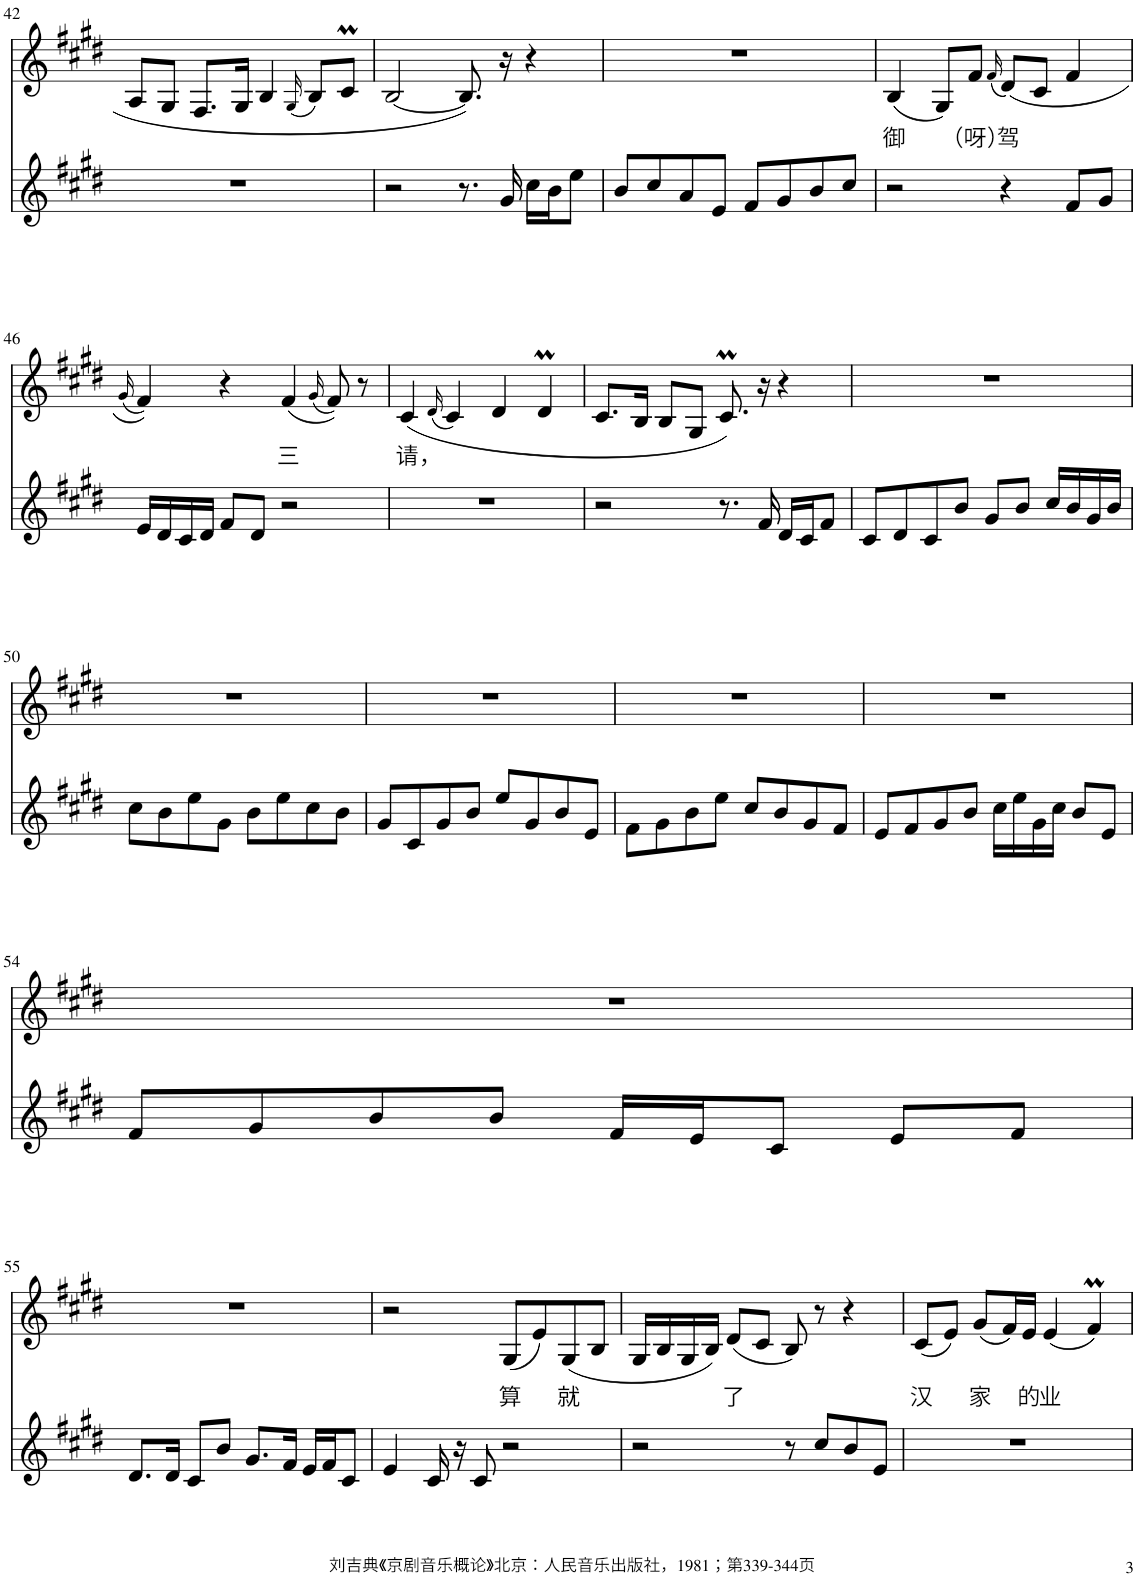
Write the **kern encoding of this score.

**kern	**kern	**text
*part2	*part1	*part1
*staff2	*staff1	*staff1
*I"Piano	*I"Piano	*
*I'Pno	*I'Pno	*
!!LO:PB:g=z
*clefG2	*clefG2	*
*k[f#c#g#d#]	*k[f#c#g#d#]	*
*M4/4	*M4/4	*
=42	=42	=42
1r	8A/L	.
.	8G#/J	.
.	8.F#/L	.
.	16G#/Jk	.
.	4B/	.
.	(16qG#/	.
.	8B/L)	.
.	8c#M/J	.
=43	=43	=43
2r	[2B/	.
8.r	8.B/]	.
16g#/	16r	.
16cc#\LL	4r	.
16b\J	.	.
8ee\J	.	.
=44	=44	=44
8b/L	1r	.
8cc#/	.	.
8a/	.	.
8e/J	.	.
8f#/L	.	.
8g#/	.	.
8b/	.	.
8cc#/J	.	.
=45	=45	=45
!	!	!LO:LY:b
2r	(4B/	御
.	8G#/L)	.
!	!	!LO:LY:b
.	8f#/J	（呀）
.	(16qf#/	.
!	!	!LO:LY:b
4r	(8d#/L)	驾
.	8c#/J	.
8f#/L	4f#/	.
8g#/J	.	.
!!LO:LB:g=z
=46	=46	=46
.	(16qg#/	.
16e/LL	4f#/))	.
16d#/	.	.
16c#/	.	.
16d#/JJ	.	.
8f#/L	4r	.
8d#/J	.	.
!	!	!LO:LY:b
2r	(4f#/	三
.	(16qg#/	.
.	8f#/))	.
.	8r	.
=47	=47	=47
!	!	!LO:LY:b
1r	(4c#/	请，
.	(16qd#/	.
.	4c#/)	.
.	4d#/	.
.	4d#m/	.
=48	=48	=48
2r	8.c#/L	.
.	16B/Jk	.
.	8B/L	.
.	8G#/J	.
8.r	8.c#M/)	.
16f#/	16r	.
16d#/LL	4r	.
16c#/J	.	.
8f#/J	.	.
=49	=49	=49
8c#/L	1r	.
8d#/	.	.
8c#/	.	.
8b/J	.	.
8g#/L	.	.
8b/J	.	.
16cc#/LL	.	.
16b/	.	.
16g#/	.	.
16b/JJ	.	.
!!LO:LB:g=z
=50	=50	=50
8cc#\L	1r	.
8b\	.	.
8ee\	.	.
8g#\J	.	.
8b\L	.	.
8ee\	.	.
8cc#\	.	.
8b\J	.	.
=51	=51	=51
8g#/L	1r	.
8c#/	.	.
8g#/	.	.
8b/J	.	.
8ee/L	.	.
8g#/	.	.
8b/	.	.
8e/J	.	.
=52	=52	=52
8f#\L	1r	.
8g#\	.	.
8b\	.	.
8ee\J	.	.
8cc#/L	.	.
8b/	.	.
8g#/	.	.
8f#/J	.	.
=53	=53	=53
8e/L	1r	.
8f#/	.	.
8g#/	.	.
8b/J	.	.
16cc#\LL	.	.
16ee\	.	.
16g#\	.	.
16cc#\JJ	.	.
8b/L	.	.
8e/J	.	.
!!LO:LB:g=z
=54	=54	=54
8f#/L	1r	.
8g#/	.	.
8b/	.	.
8b/J	.	.
16f#/LL	.	.
16e/J	.	.
8c#/J	.	.
8e/L	.	.
8f#/J	.	.
!!LO:LB:g=z
=55	=55	=55
8.d#/L	1r	.
16d#/Jk	.	.
8c#/L	.	.
8b/J	.	.
8.g#/L	.	.
16f#/Jk	.	.
16e/LL	.	.
16f#/J	.	.
8c#/J	.	.
=56	=56	=56
4e/	2r	.
16c#/	.	.
16r	.	.
8c#/	.	.
!	!	!LO:LY:b
2r	(8G#/L	算
.	8e/)	.
!	!	!LO:LY:b
.	(8G#/	就
.	8B/J	.
=57	=57	=57
2r	16G#/LL	.
.	16B/	.
.	16G#/	.
.	16B/JJ)	.
!	!	!LO:LY:b
.	(8d#/L	了
.	8c#/J	.
8r	8B/)	.
8cc#/L	8r	.
8b/	4r	.
8e/J	.	.
=58	=58	=58
!	!	!LO:LY:b
1r	(8c#/L	汉
.	8e/J)	.
!	!	!LO:LY:b
.	(8g#/L	家
.	16f#/L)	.
!	!	!LO:LY:b
.	16e/JJ	的
!	!	!LO:LY:b
.	(4e/	业
.	4f#M/)	.
=	=	=
*-	*-	*-
